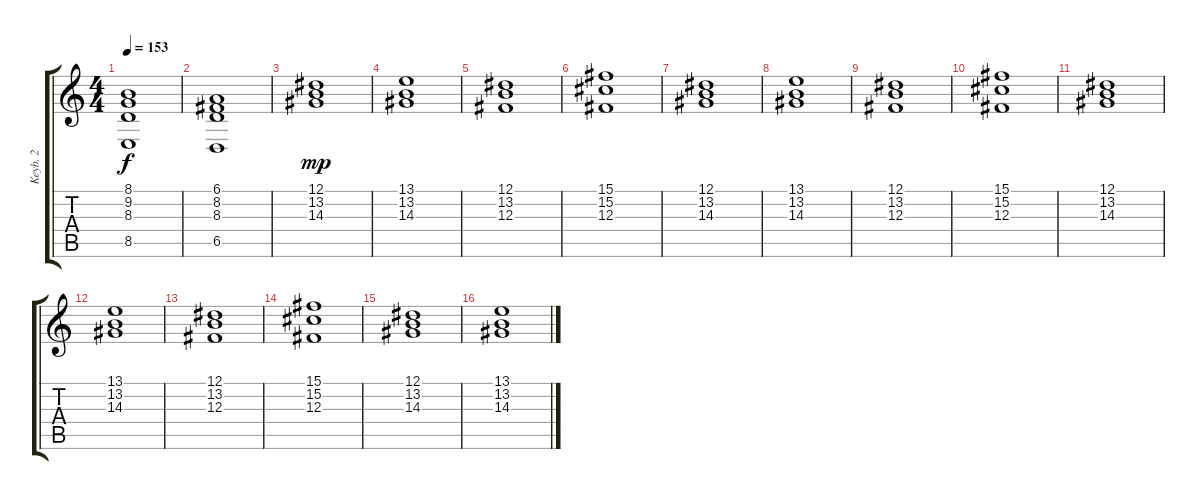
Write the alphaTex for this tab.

\track ("Keyb. 2" "Keyb. 2") {instrument stringensemble1}
\staff {score tabs}
\tuning (Eb4 Bb3 Gb3 Db3 Ab2 Eb2) {hide}
\ts (4 4)
\tempo 153
\clef g2
\ks c
(8.1 9.2 8.3 8.5).1{dy f} |
(6.1 8.2 8.3 6.5).1 |
(12.1 13.2 14.3).1{dy mp} |
(13.1 13.2 14.3).1 |
(12.1 13.2 12.3).1 |
(15.1 15.2 12.3).1 |
(12.1 13.2 14.3).1 |
(13.1 13.2 14.3).1 |
(12.1 13.2 12.3).1 |
(15.1 15.2 12.3).1 |
(12.1 13.2 14.3).1 |
(13.1 13.2 14.3).1 |
(12.1 13.2 12.3).1 |
(15.1 15.2 12.3).1 |
(12.1 13.2 14.3).1 |
(13.1 13.2 14.3).1
